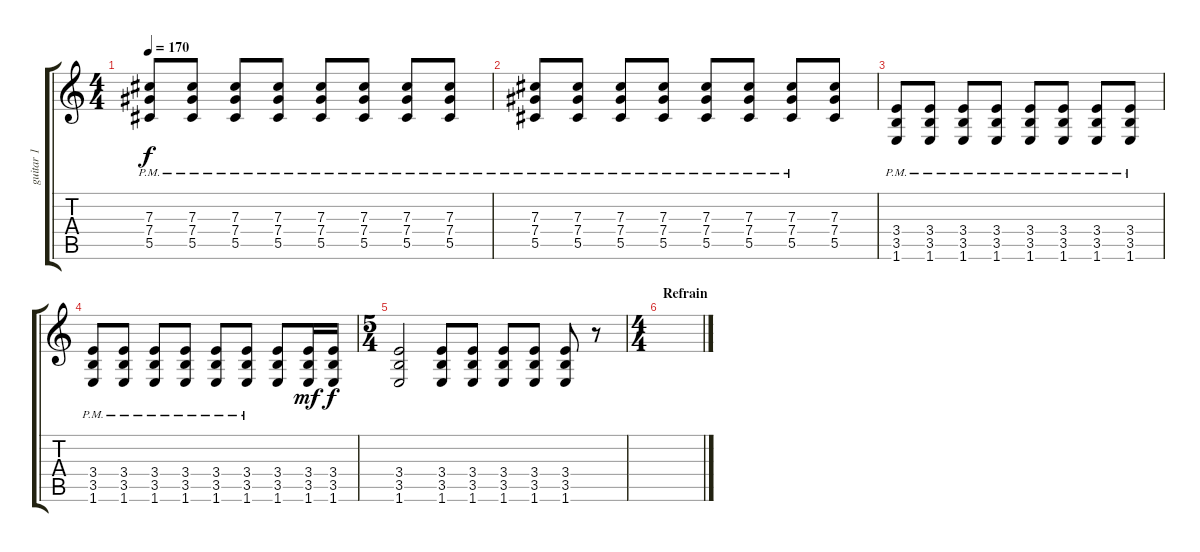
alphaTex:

\track ("guitar 1" "guitar 1") {instrument distortionguitar}
\staff {score tabs}
\tuning (Eb4 Bb3 Gb3 Db3 Ab2 Eb2) {hide}
\ts (4 4)
\tempo 170
\clef g2
\ks c
(7.3{pm} 7.4{pm} 5.5{pm}).8{dy f} (7.3{pm} 7.4{pm} 5.5{pm}).8 (7.3{pm} 7.4{pm} 5.5{pm}).8 (7.3{pm} 7.4{pm} 5.5{pm}).8 (7.3{pm} 7.4{pm} 5.5{pm}).8 (7.3{pm} 7.4{pm} 5.5{pm}).8 (7.3{pm} 7.4{pm} 5.5{pm}).8 (7.3{pm} 7.4{pm} 5.5{pm}).8 |
(7.3{pm} 7.4{pm} 5.5{pm}).8 (7.3{pm} 7.4{pm} 5.5{pm}).8 (7.3{pm} 7.4{pm} 5.5{pm}).8 (7.3{pm} 7.4{pm} 5.5{pm}).8 (7.3{pm} 7.4{pm} 5.5{pm}).8 (7.3{pm} 7.4{pm} 5.5{pm}).8 (7.3{pm} 7.4{pm} 5.5{pm}).8 (7.3 7.4 5.5).8 |
(3.4{pm} 3.5{pm} 1.6{pm}).8 (3.4{pm} 3.5{pm} 1.6{pm}).8 (3.4{pm} 3.5{pm} 1.6{pm}).8 (3.4{pm} 3.5{pm} 1.6{pm}).8 (3.4{pm} 3.5{pm} 1.6{pm}).8 (3.4{pm} 3.5{pm} 1.6{pm}).8 (3.4{pm} 3.5{pm} 1.6{pm}).8 (3.4{pm} 3.5{pm} 1.6{pm}).8 |
(3.4{pm} 3.5{pm} 1.6{pm}).8 (3.4{pm} 3.5{pm} 1.6{pm}).8 (3.4{pm} 3.5{pm} 1.6{pm}).8 (3.4{pm} 3.5{pm} 1.6{pm}).8 (3.4{pm} 3.5{pm} 1.6{pm}).8 (3.4{pm} 3.5{pm} 1.6{pm}).8 (3.4 3.5 1.6).8 (3.4 3.5 1.6).16{dy mf} (3.4 3.5 1.6).16{dy f} |
\ts (5 4)
(3.4 3.5 1.6).2 (3.4 3.5 1.6).8 (3.4 3.5 1.6).8 (3.4 3.5 1.6).8 (3.4 3.5 1.6).8 (3.4 3.5 1.6).8 r.8 |
\ts (4 4)
\section ("" "Refrain")
